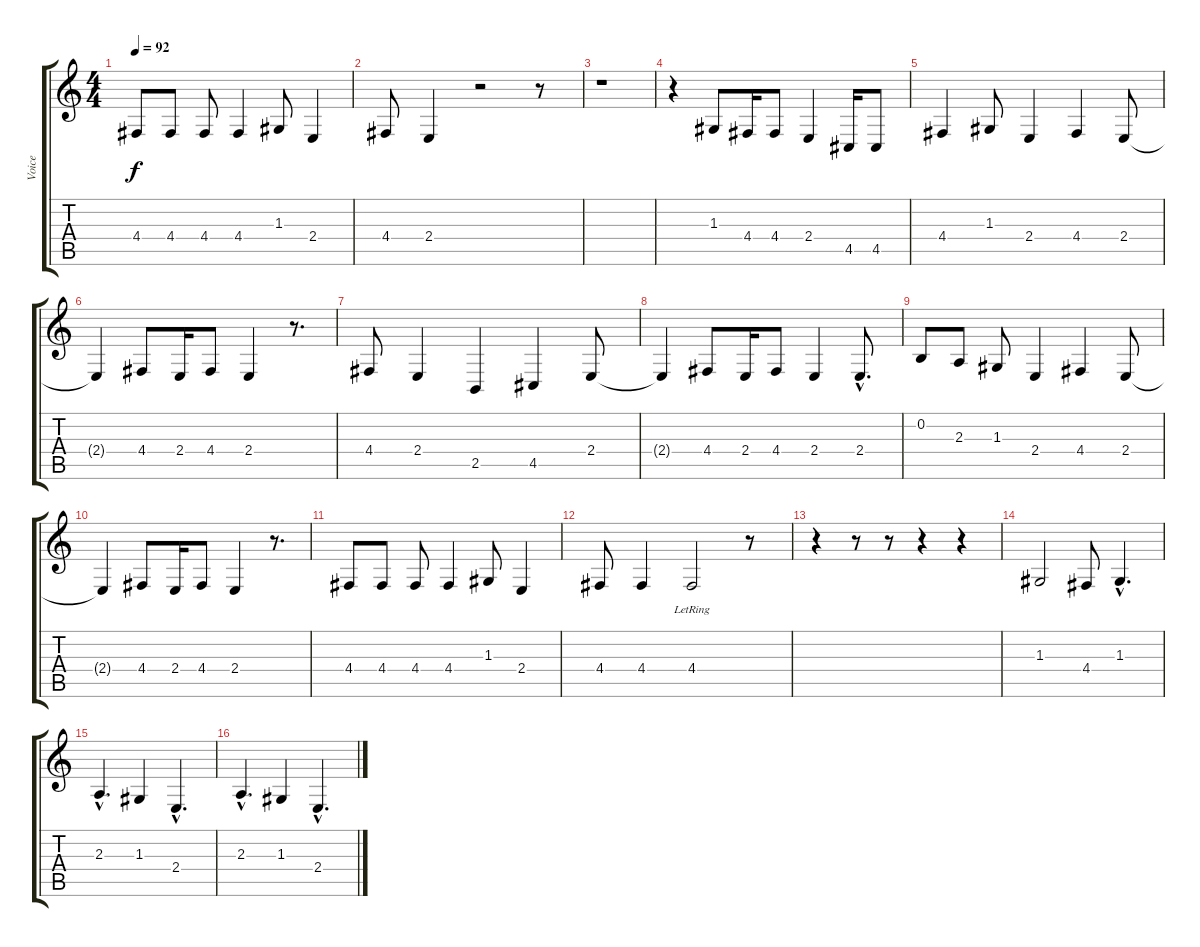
\track ("Voice" "Voice") {instrument altosax}
\staff {score tabs}
\tuning (E4 B3 G3 D3 A2 E2) {hide}
\ts (4 4)
\tempo 92
\clef g2
\ks c
4.4.8{dy f} 4.4.8 4.4.8 4.4.4 1.3.8 2.4.4 |
4.4.8 2.4.4 r.2 r.8 |
r.1 |
r.4 1.3.8 4.4.16 4.4.8 2.4.4 4.5.16 4.5.8 |
4.4.4 1.3.8 2.4.4 4.4.4 2.4.8 |
2.4{t}.4 4.4.8 2.4.16 4.4.8 2.4.4 r.8{d} |
4.4.8 2.4.4 2.5.4 4.5.4 2.4.8 |
2.4{t}.4 4.4.8 2.4.16 4.4.8 2.4.4 2.4{hac}.8{d} |
0.2.8 2.3.8 1.3.8 2.4.4 4.4.4 2.4.8 |
2.4{t}.4 4.4.8 2.4.16 4.4.8 2.4.4 r.8{d} |
4.4.8 4.4.8 4.4.8 4.4.4 1.3.8 2.4.4 |
4.4.8 4.4.4 4.4{lr}.2 r.8 |
r.4 r.8 r.8 r.4 r.4 |
1.3.2 4.4.8 1.3{hac}.4{d} |
2.3{hac}.4{d} 1.3.4 2.4{hac}.4{d} |
2.3{hac}.4{d} 1.3.4 2.4{hac}.4{d}
